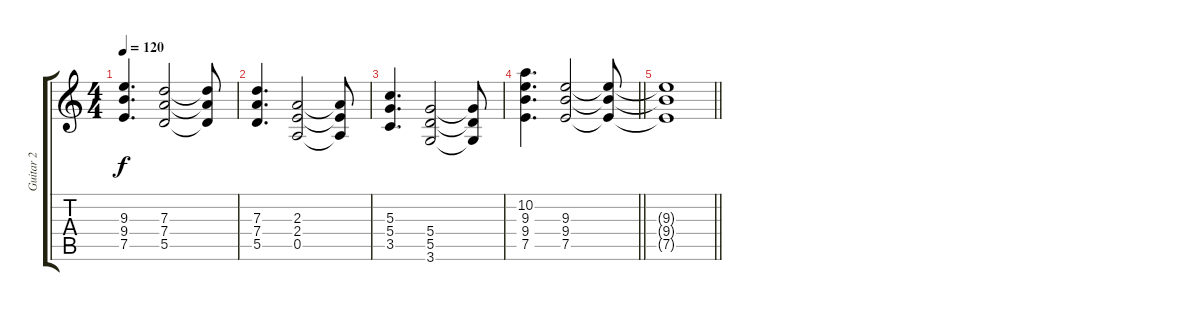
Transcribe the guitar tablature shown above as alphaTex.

\track ("Guitar 2" "Guitar 2") {instrument overdrivenguitar}
\staff {score tabs}
\tuning (E4 B3 G3 D3 A2 E2) {hide}
\ts (4 4)
\tempo 120
\clef g2
\ks c
(9.3 9.4 7.5).4{d dy f} (7.3 7.4 5.5).2 (7.3{t} 7.4{t} 5.5{t}).8 |
(7.3 7.4 5.5).4{d} (2.3 2.4 0.5).2 (2.3{t} 2.4{t} 0.5{t}).8 |
(5.3 5.4 3.5).4{d} (5.4 5.5 3.6).2 (5.4{t} 5.5{t} 3.6{t}).8 |
\barLineRight lightlight
(10.2 9.3 9.4 7.5).4{d} (9.3 9.4 7.5).2 (9.3{t} 9.4{t} 7.5{t}).8 |
\barLineRight lightlight
(9.3{t} 9.4{t} 7.5{t}).1
